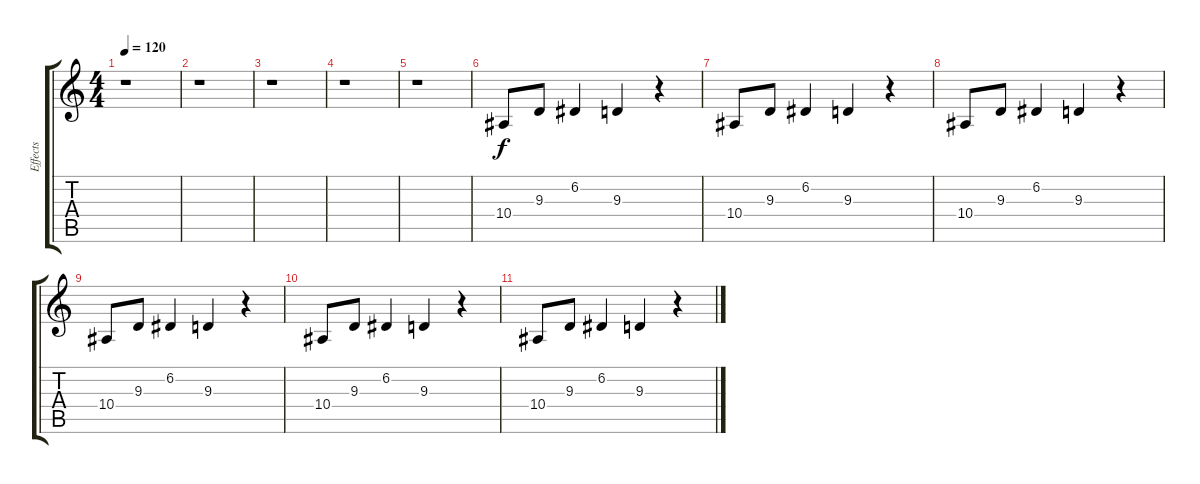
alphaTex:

\track ("Effects" "Effects") {instrument fx6goblins}
\staff {score tabs}
\tuning (D4 A3 F3 C3 G2 C2) {hide}
\ts (4 4)
\tempo 120
\clef g2
\ks c
r.1{dy f} |
r.1 |
r.1 |
r.1 |
r.1 |
10.4.8 9.3.8 6.2.4 9.3.4 r.4 |
10.4.8 9.3.8 6.2.4 9.3.4 r.4 |
10.4.8 9.3.8 6.2.4 9.3.4 r.4 |
10.4.8 9.3.8 6.2.4 9.3.4 r.4 |
10.4.8 9.3.8 6.2.4 9.3.4 r.4 |
10.4.8 9.3.8 6.2.4 9.3.4 r.4
